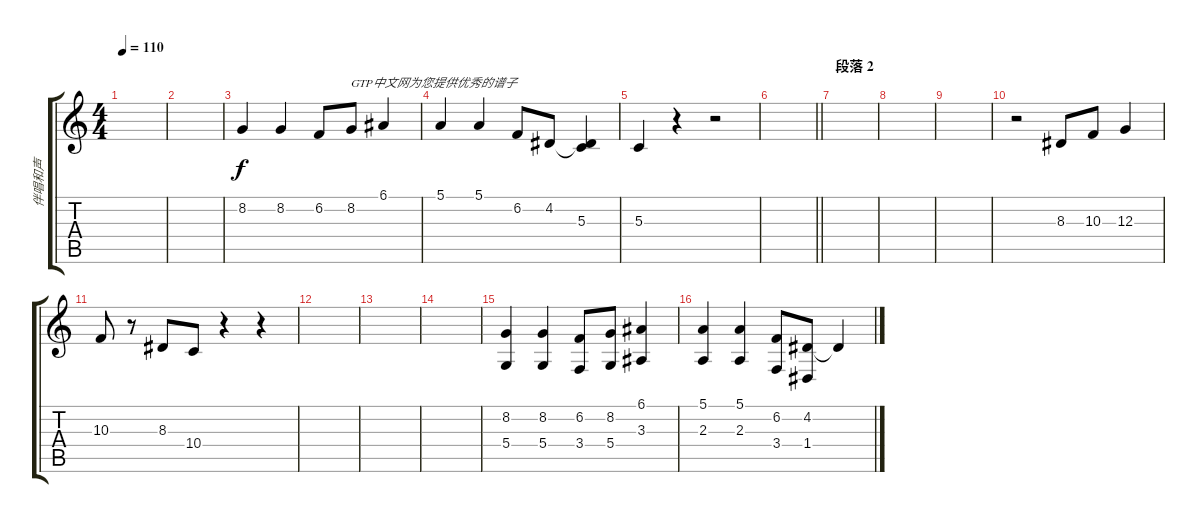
\track ("伴唱和声" "伴唱和声") {instrument choiraahs}
\staff {score tabs}
\tuning (E4 B3 G3 D3 A2 E2) {hide}
\ts (4 4)
\tempo 110
\clef g2
\ks c
|
|
8.2.4 8.2.4 6.2.8 8.2.8{txt "GTP中文网为您提供优秀的谱子"} 6.1.4 |
5.1.4 5.1.4 6.2.8 4.2.8 (4.2{t} 5.3).4 |
5.3.4 r.4 r.2 |
\barLineRight lightlight
|
\section ("" "段落 2")
|
|
|
r.2 8.3.8 10.3.8 12.3.4 |
10.3.8 r.8 8.3.8 10.4.8 r.4 r.4 |
|
|
|
(8.2 5.4).4 (8.2 5.4).4 (6.2 3.4).8 (8.2 5.4).8 (6.1 3.3).4 |
(5.1 2.3).4 (5.1 2.3).4 (6.2 3.4).8 (4.2 1.4).8 4.2{t}.4
